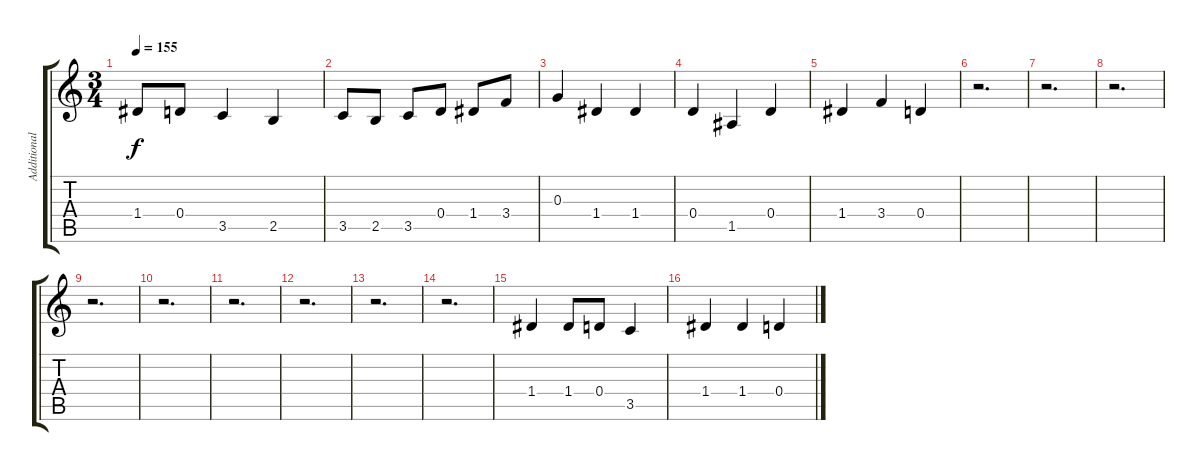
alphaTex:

\track ("Additional Guitar" "Additional") {instrument distortionguitar}
\staff {score tabs}
\tuning (E4 B3 G3 D3 A2 E2) {hide}
\ts (3 4)
\tempo 155
\clef g2
\ks c
1.4.8{dy f} 0.4.8 3.5.4 2.5.4 |
3.5.8 2.5.8 3.5.8 0.4.8 1.4.8 3.4.8 |
0.3.4 1.4.4 1.4.4 |
0.4.4 1.5.4 0.4.4 |
1.4.4 3.4.4 0.4.4 |
r.2{d} |
r.2{d} |
r.2{d} |
r.2{d} |
r.2{d} |
r.2{d} |
r.2{d} |
r.2{d} |
r.2{d} |
1.4.4{instrument acousticguitarsteel} 1.4.8 0.4.8 3.5.4 |
1.4.4 1.4.4 0.4.4
